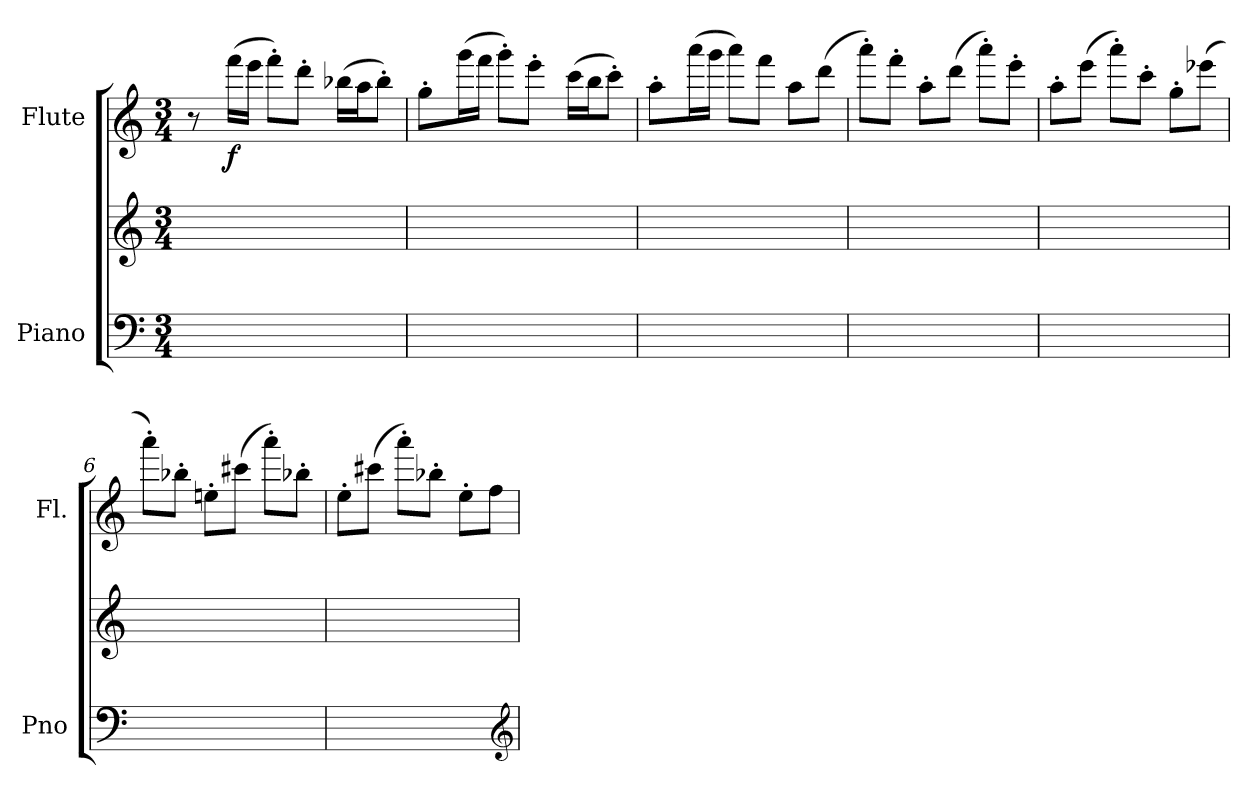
**kern	**kern	**kern	**dynam
*part2	*part2	*part1	*part1
*staff3	*staff2	*staff1	*staff1
*I"Piano	*	*I"Flute	*
*I'Pno	*	*I'Fl.	*
*clefF4	*clefG2	*clefG2	*
*k[]	*k[]	*k[]	*
*C:	*C:	*C:	*
*M3/4	*M3/4	*M3/4	*
=1	=1	=1	=1
8ryy	16ryy	8r	.
.	16ryy	.	.
8ryy	8ryy	(16fffLL	f
.	.	16eeeJJ	.
8ryy	8ryy	8fff'L)	.
8ryy	16ryy	8ddd'J	.
.	16ryy	.	.
8ryy	8ryy	(16bb-XLL	.
.	.	16aaJ	.
8ryy	8ryy	8bb-'J)	.
=2	=2	=2	=2
8ryy	16ryy	8gg'L	.
.	16ryy	.	.
8ryy	8ryy	(16gggL	.
.	.	16fffJJ	.
8ryy	8ryy	8ggg'L)	.
8ryy	16ryy	8eee'J	.
.	16ryy	.	.
8ryy	8ryy	(16cccLL	.
.	.	16bbJ	.
8ryy	8ryy	8ccc'J)	.
=3	=3	=3	=3
8ryy	16ryy	8aa'L	.
.	16ryy	.	.
8ryy	8ryy	(16aaaL	.
.	.	16gggJJ	.
8ryy	8ryy	8aaaL)	.
8ryy	8ryy	8fffJ	.
8ryy	8ryy	8aaL	.
8ryy	8ryy	(8dddJ	.
=4	=4	=4	=4
8ryy	8ryy	8aaa'L)	.
8ryy	8ryy	8fff'J	.
8ryy	8ryy	8aa'L	.
8ryy	8ryy	(8dddJ	.
8ryy	8ryy	8aaa'L)	.
8ryy	8ryy	8eee'J	.
=5	=5	=5	=5
8ryy	8ryy	8aa'L	.
8ryy	8ryy	(8eeeJ	.
8ryy	8ryy	8aaa'L)	.
8ryy	8ryy	8ccc'J	.
8ryy	8ryy	8gg'L	.
8ryy	8ryy	(8eee-XJ	.
=6	=6	=6	=6
8ryy	8ryy	8aaa'L)	.
8ryy	8ryy	8bb-X'J	.
8ryy	8ryy	8een'L	.
8ryy	8ryy	(8ccc#XJ	.
8ryy	8ryy	8aaa'L)	.
8ryy	8ryy	8bb-X'J	.
=7	=7	=7	=7
8ryy	8ryy	8ee'L	.
8ryy	8ryy	(8ccc#XJ	.
8ryy	8ryy	8aaa'L)	.
8ryy	8ryy	8bb-X'J	.
4ryy	4ryy	8ee'L	.
.	.	8ffJ	.
*clefG2	*	*	*
=	=	=	=
*-	*-	*-	*-
